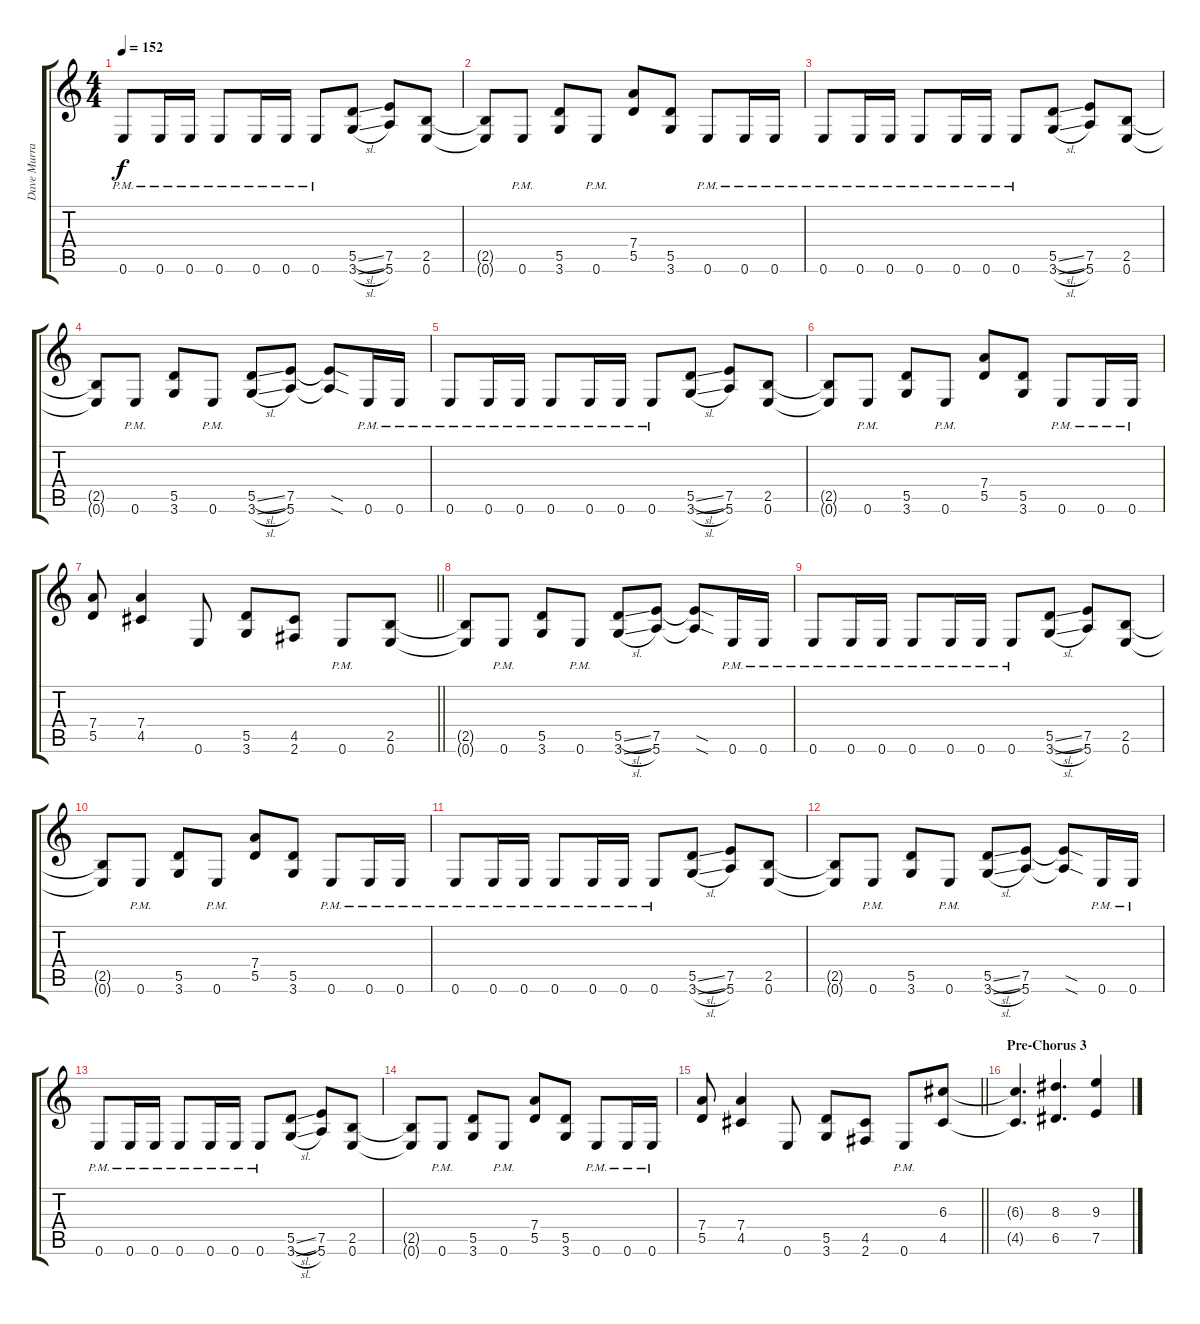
\track ("Dave Murray" "Dave Murra") {instrument overdrivenguitar}
\staff {score tabs}
\tuning (E4 B3 G3 D3 A2 E2) {hide}
\ts (4 4)
\tempo 152
\clef g2
\ks c
0.6{pm}.8{dy f} 0.6{pm}.16 0.6{pm}.16 0.6{pm}.8 0.6{pm}.16 0.6{pm}.16 0.6{pm}.8 (5.5{sl} 3.6{sl}).8 (7.5 5.6).8 (2.5 0.6).8 |
(2.5{t} 0.6{t}).8 0.6{pm}.8 (5.5 3.6).8 0.6{pm}.8 (7.4 5.5).8 (5.5 3.6).8 0.6{pm}.8 0.6{pm}.16 0.6{pm}.16 |
0.6{pm}.8 0.6{pm}.16 0.6{pm}.16 0.6{pm}.8 0.6{pm}.16 0.6{pm}.16 0.6{pm}.8 (5.5{sl} 3.6{sl}).8 (7.5 5.6).8 (2.5 0.6).8 |
(2.5{t} 0.6{t}).8 0.6{pm}.8 (5.5 3.6).8 0.6{pm}.8 (5.5{sl} 3.6{sl}).8 (7.5 5.6).8 (7.5{sod t} 5.6{sod t}).8 0.6{pm}.16 0.6{pm}.16 |
0.6{pm}.8 0.6{pm}.16 0.6{pm}.16 0.6{pm}.8 0.6{pm}.16 0.6{pm}.16 0.6{pm}.8 (5.5{sl} 3.6{sl}).8 (7.5 5.6).8 (2.5 0.6).8 |
(2.5{t} 0.6{t}).8 0.6{pm}.8 (5.5 3.6).8 0.6{pm}.8 (7.4 5.5).8 (5.5 3.6).8 0.6{pm}.8 0.6{pm}.16 0.6{pm}.16 |
\barLineRight lightlight
(7.4 5.5).8 (7.4 4.5).4 0.6.8 (5.5 3.6).8 (4.5 2.6).8 0.6{pm}.8 (2.5 0.6).8 |
(2.5{t} 0.6{t}).8 0.6{pm}.8 (5.5 3.6).8 0.6{pm}.8 (5.5{sl} 3.6{sl}).8 (7.5 5.6).8 (7.5{sod t} 5.6{sod t}).8 0.6{pm}.16 0.6{pm}.16 |
0.6{pm}.8 0.6{pm}.16 0.6{pm}.16 0.6{pm}.8 0.6{pm}.16 0.6{pm}.16 0.6{pm}.8 (5.5{sl} 3.6{sl}).8 (7.5 5.6).8 (2.5 0.6).8 |
(2.5{t} 0.6{t}).8 0.6{pm}.8 (5.5 3.6).8 0.6{pm}.8 (7.4 5.5).8 (5.5 3.6).8 0.6{pm}.8 0.6{pm}.16 0.6{pm}.16 |
0.6{pm}.8 0.6{pm}.16 0.6{pm}.16 0.6{pm}.8 0.6{pm}.16 0.6{pm}.16 0.6{pm}.8 (5.5{sl} 3.6{sl}).8 (7.5 5.6).8 (2.5 0.6).8 |
(2.5{t} 0.6{t}).8 0.6{pm}.8 (5.5 3.6).8 0.6{pm}.8 (5.5{sl} 3.6{sl}).8 (7.5 5.6).8 (7.5{sod t} 5.6{sod t}).8 0.6{pm}.16 0.6{pm}.16 |
0.6{pm}.8 0.6{pm}.16 0.6{pm}.16 0.6{pm}.8 0.6{pm}.16 0.6{pm}.16 0.6{pm}.8 (5.5{sl} 3.6{sl}).8 (7.5 5.6).8 (2.5 0.6).8 |
(2.5{t} 0.6{t}).8 0.6{pm}.8 (5.5 3.6).8 0.6{pm}.8 (7.4 5.5).8 (5.5 3.6).8 0.6{pm}.8 0.6{pm}.16 0.6{pm}.16 |
\barLineRight lightlight
(7.4 5.5).8 (7.4 4.5).4 0.6.8 (5.5 3.6).8 (4.5 2.6).8 0.6{pm}.8 (6.3 4.5).8 |
\section ("" "Pre-Chorus 3")
(6.3{t} 4.5{t}).4{d} (8.3 6.5).4{d} (9.3 7.5).4
